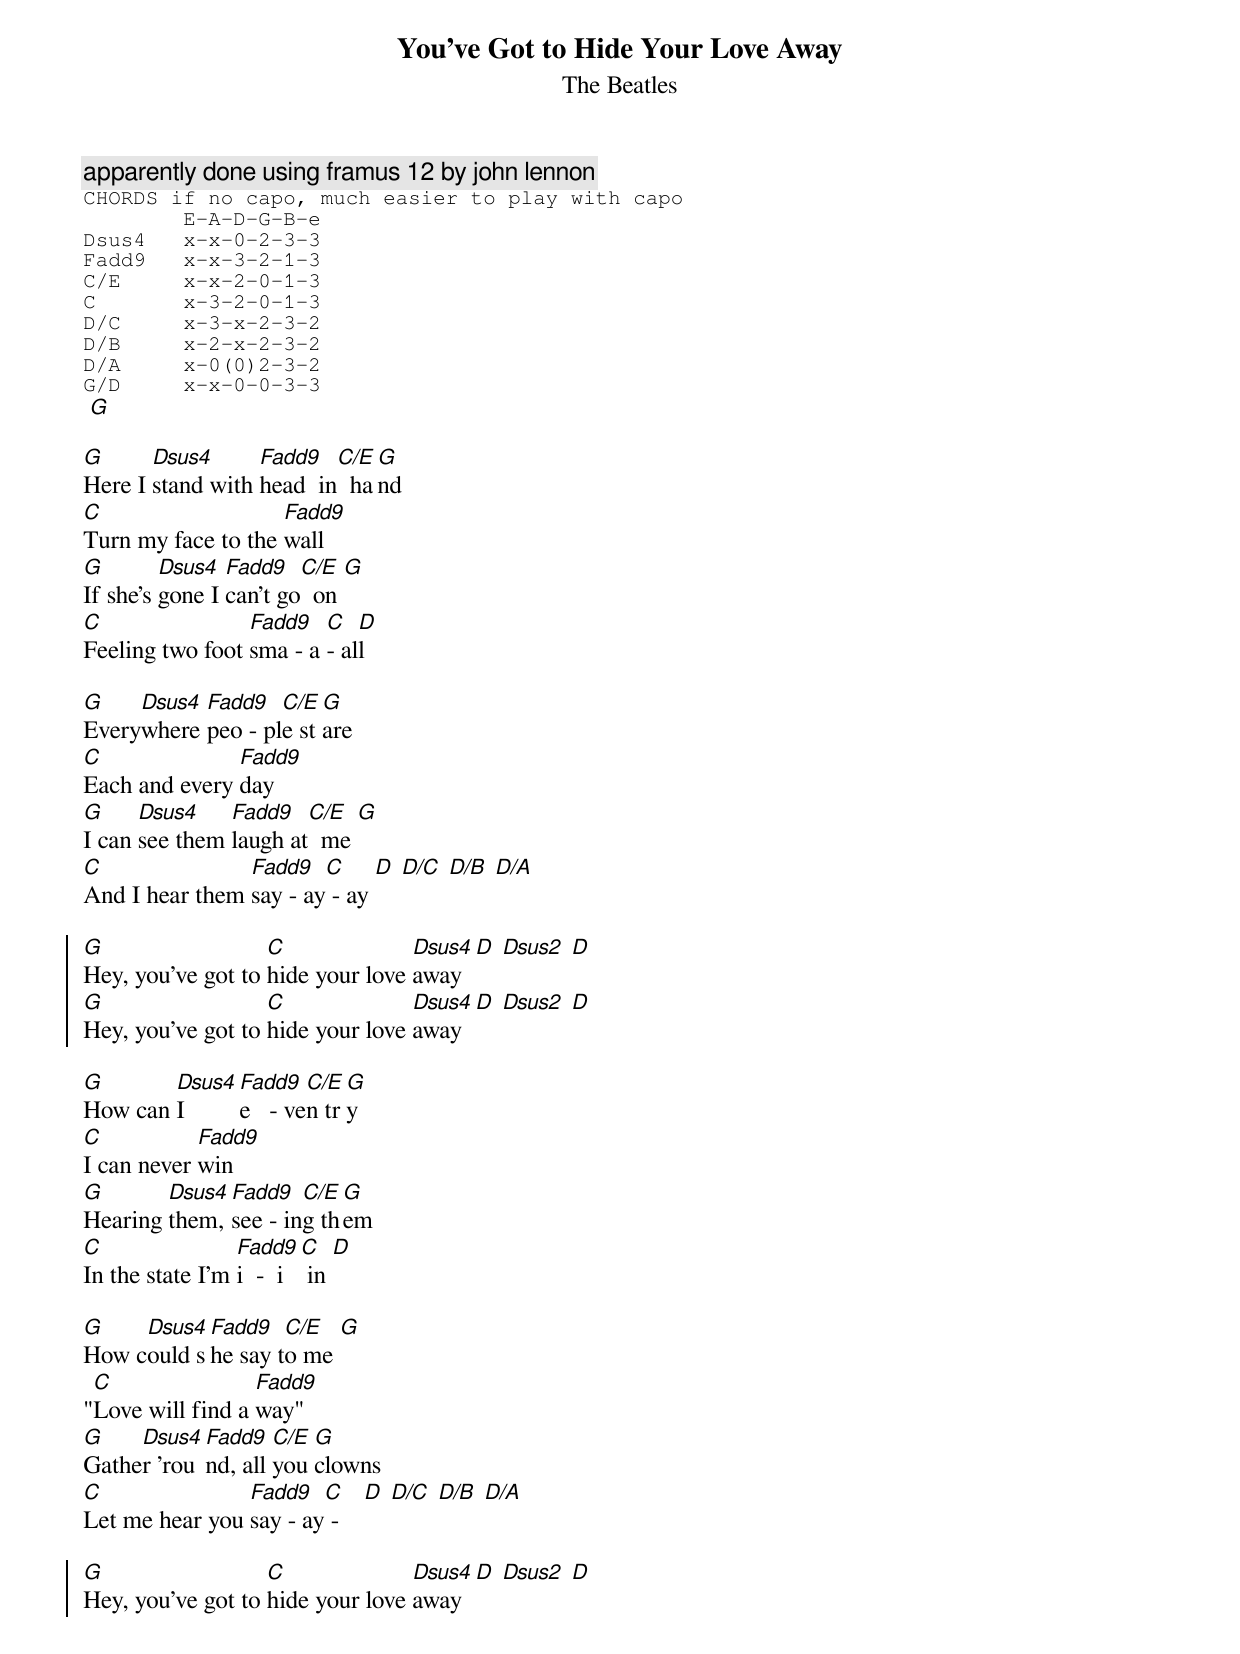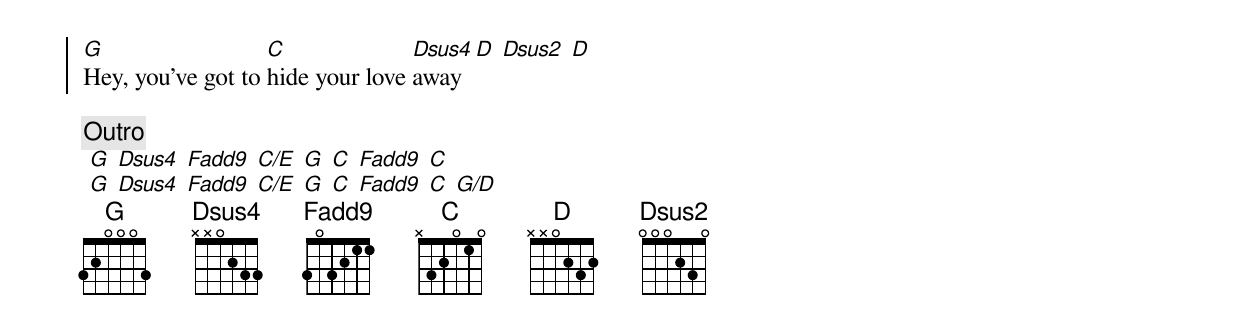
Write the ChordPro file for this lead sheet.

{title: You’ve Got to Hide Your Love Away}
{subtitle: The Beatles}
{c:apparently done using framus 12 by john lennon}
{sot}
CHORDS if no capo, much easier to play with capo
        E-A-D-G-B-e
Dsus4   x-x-0-2-3-3
Fadd9   x-x-3-2-1-3
C/E     x-x-2-0-1-3
C       x-3-2-0-1-3
D/C     x-3-x-2-3-2
D/B     x-2-x-2-3-2
D/A     x-0(0)2-3-2
G/D     x-x-0-0-3-3
{eot}
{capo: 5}
 [G]

[G]Here I [Dsus4]stand with [F(add9)]head  in[C/E]  ha[G]nd
[C]Turn my face to the [F(add9)]wall
[G]If she's [Dsus4]gone I [F(add9)]can't go[C/E]  on [G]
[C]Feeling two foot [F(add9)]sma - a [C]- al[D]l

[G]Every[Dsus4]where [F(add9)]peo - pl[C/E]e st[G]are
[C]Each and every [F(add9)]day
[G]I can [Dsus4]see them [F(add9)]laugh at[C/E]  me [G]
[C]And I hear them [F(add9)]say - ay[C] - ay [D] [D/C] [D/B] [D/A]

{soc}
[G]Hey, you’ve got to [C]hide your love [Dsus4]away [D] [Dsus2] [D]
[G]Hey, you’ve got to [C]hide your love [Dsus4]away [D] [Dsus2] [D]
{eoc}

[G]How can [Dsus4]I     [F(add9)]e   - ve[C/E]n tr[G]y
[C]I can never [F(add9)]win
[G]Hearing [Dsus4]them, [F(add9)]see - in[C/E]g th[G]em
[C]In the state I'm [F(add9)]i  -  i [C] in [D]

[G]How c[Dsus4]ould s[F(add9)]he say t[C/E]o me [G]
"[C]Love will find a [F(add9)]way"
[G]Gathe[Dsus4]r 'rou[F(add9)]nd, all [C/E]you [G]clowns
[C]Let me hear you [F(add9)]say - ay[C] -    [D] [D/C] [D/B] [D/A]

{soc}
[G]Hey, you’ve got to [C]hide your love [Dsus4]away [D] [Dsus2] [D]
[G]Hey, you’ve got to [C]hide your love [Dsus4]away [D] [Dsus2] [D]
{eoc}

{c:Outro}
 [G] [Dsus4] [F(add9)] [C/E] [G] [C] [F(add9)] [C]
 [G] [Dsus4] [F(add9)] [C/E] [G] [C] [F(add9)] [C] [G/D]
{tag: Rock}
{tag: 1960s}
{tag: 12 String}
